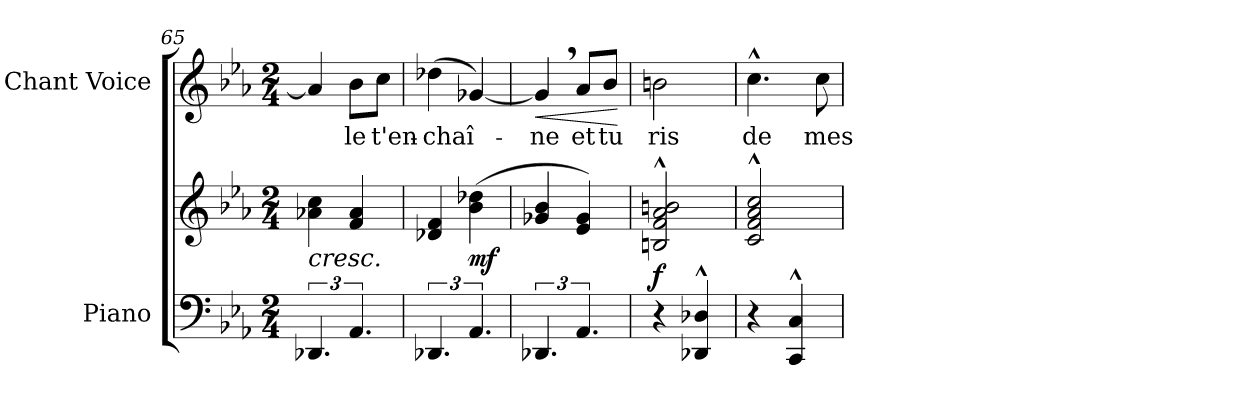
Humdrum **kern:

**kern	**kern	**dynam	**kern	**text	**dynam
*part2	*part2	*part2	*part1	*part1	*part1
*staff3	*staff2	*staff2/3	*staff1	*staff1	*staff1
*I"Piano	*	*	*I"Chant Voice	*	*
*I'Pno	*	*	*	*	*
*clefF4	*clefG2	*	*clefG2	*	*
*k[b-e-a-]	*k[b-e-a-]	*	*k[b-e-a-]	*	*
*M2/4	*M2/4	*	*M2/4	*	*
=65	=65	=65	=65	=65	=65
!	!LO:TX:b:i:t=cresc.	!	!	!	!
6.DD-X/	4a-X\ 4cc\	.	4a-/]	.	.
!	!	!	!	!LO:LY:b	!
6.AA-/	4f/ 4a-/	.	8b-\L	-le	.
!	!	!	!	!LO:LY:b	!
.	.	.	8cc\J	t'en-	.
=66	=66	=66	=66	=66	=66
!	!	!	!	!LO:LY:b	!
6.DD-X/	4d-X/ 4f/	.	(>4dd-X\	-chaî-	.
!	!	!LO:DY:b	!	!	!
6.AA-/	(>4b-\ 4dd-X\	mf	[4g-X/)	.	.
=67	=67	=67	=67	=67	=67
!	!	!	!	!LO:LY:b	!LO:HP:b
6.DD-X/	4g-X/ 4b-/	.	4g-,/]	-ne	<
!	!	!	!	!LO:LY:b	!
6.AA-/	4e-/ 4g-/)	.	8a-/L	et	.
!	!	!	!	!LO:LY:b	!
.	.	.	8b-/J	tu	.
.	.	.	.	.	[
=68	=68	=68	=68	=68	=68
!	!	!LO:DY:b	!	!LO:LY:b	!
4r	2Bn/^^ 2f/^^ 2a-/^^ 2bn/^^	f	2bn\	ris	.
4DD-X/^^ 4D-X/^^	.	.	.	.	.
=69	=69	=69	=69	=69	=69
!	!	!	!	!LO:LY:b	!
4r	2c/^^ 2f/^^ 2a-/^^ 2cc/^^	.	4.cc^^\	de	.
4CC/^^ 4C/^^	.	.	.	.	.
!	!	!	!	!LO:LY:b	!
.	.	.	8cc\	mes	.
=	=	=	=	=	=
*-	*-	*-	*-	*-	*-
